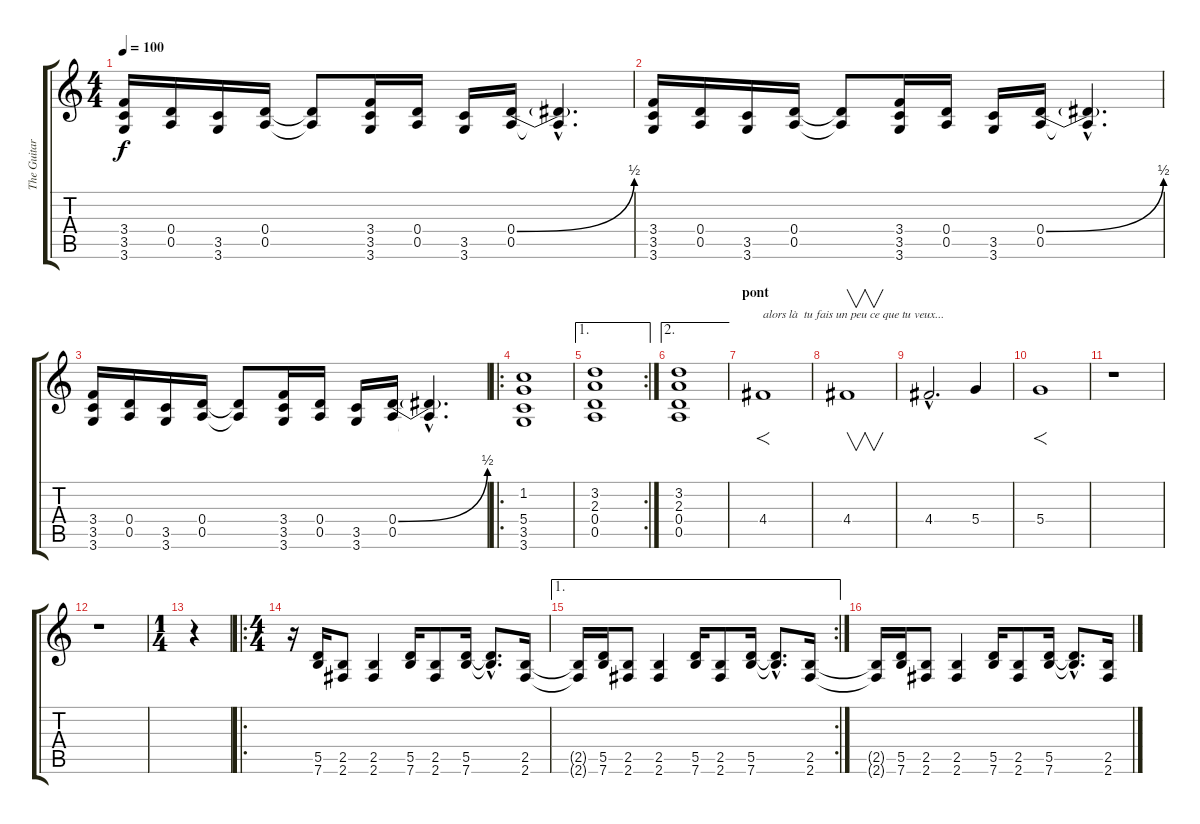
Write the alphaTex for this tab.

\track ("The Guitare" "The Guitar") {instrument distortionguitar}
\staff {score tabs}
\tuning (E4 B3 G3 D3 A2 E2) {hide}
\ts (4 4)
\tempo 100
\clef g2
\ks c
(3.4 3.5 3.6).16{dy f} (0.4 0.5).16 (3.5 3.6).16 (0.4 0.5).16 (0.4{t} 0.5{t}).8 (3.4 3.5 3.6).16 (0.4 0.5).16 (3.5 3.6).16 (0.4{be (bend 0 0 60 2)} 0.5).16 (0.4{hac t} 0.5{hac t}).4{d} |
(3.4 3.5 3.6).16 (0.4 0.5).16 (3.5 3.6).16 (0.4 0.5).16 (0.4{t} 0.5{t}).8 (3.4 3.5 3.6).16 (0.4 0.5).16 (3.5 3.6).16 (0.4{be (bend 0 0 60 2)} 0.5).16 (0.4{hac t} 0.5{hac t}).4{d} |
(3.4 3.5 3.6).16 (0.4 0.5).16 (3.5 3.6).16 (0.4 0.5).16 (0.4{t} 0.5{t}).8 (3.4 3.5 3.6).16 (0.4 0.5).16 (3.5 3.6).16 (0.4{be (bend 0 0 60 2)} 0.5).16 (0.4{hac t} 0.5{hac t}).4{d} |
\ro
(1.2 5.4 3.5 3.6).1 |
\ae 1
\rc 2
(3.2 2.3 0.4 0.5).1 |
\ae 2
(3.2 2.3 0.4 0.5).1 |
\section ("" "pont")
4.4.1{f txt "alors là  tu fais un peu ce que tu veux..." volume 10} |
4.4.1{v} |
4.4{hac}.2{d} 5.4.4 |
5.4.1{f} |
r.1 |
r.1 |
\ts (1 4)
r.4 |
\ro
\ts (4 4)
r.16{volume 15} (5.5 7.6).16 (2.5 2.6).8 (2.5 2.6).4 (5.5 7.6).16 (2.5 2.6).8 (5.5 7.6).16 (5.5{hac t} 7.6{hac t}).8{d} (2.5 2.6).16 |
\ae 1
\rc 2
(2.5{t} 2.6{t}).16 (5.5 7.6).16 (2.5 2.6).8 (2.5 2.6).4 (5.5 7.6).16 (2.5 2.6).8 (5.5 7.6).16 (5.5{hac t} 7.6{hac t}).8{d} (2.5 2.6).16 |
(2.5{t} 2.6{t}).16 (5.5 7.6).16 (2.5 2.6).8 (2.5 2.6).4 (5.5 7.6).16 (2.5 2.6).8 (5.5 7.6).16 (5.5{hac t} 7.6{hac t}).8{d} (2.5 2.6).16
